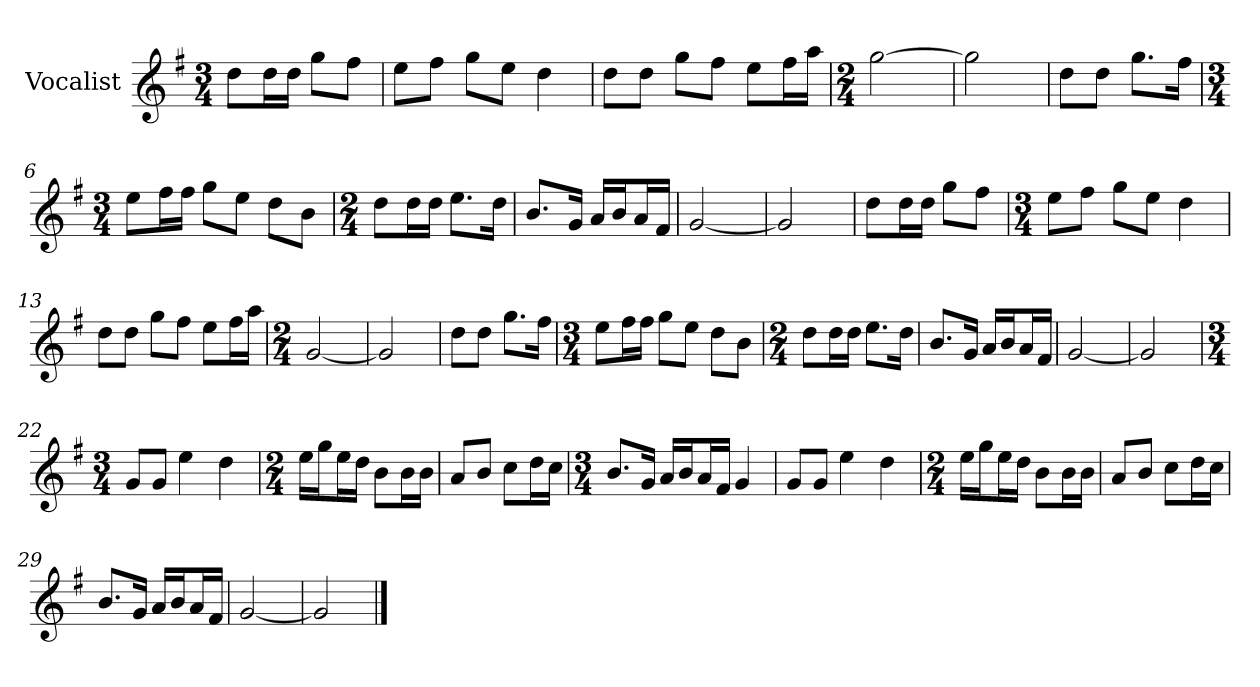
**kern
*part1
*staff1
*I"Vocalist
*k[f#]
*G:
*M3/4
=
8ddL
16ddL
16ddJJ
8ggL
8ff#J
=1
8eeL
8ff#J
8ggL
8eeJ
4dd
=2
8ddL
8ddJ
8ggL
8ff#J
8eeL
16ff#L
16aaJJ
=3
*M2/4
[2gg
=4
2gg]
=5
8ddL
8ddJ
8.ggL
16ff#Jk
=6
*M3/4
8eeL
16ff#L
16ff#JJ
8ggL
8eeJ
8ddL
8bJ
=7
*M2/4
8ddL
16ddL
16ddJJ
8.eeL
16ddJk
=8
8.bL
16gJk
16aLL
16bJ
16aL
16f#JJ
=9
[2g
=10
2g]
=11
8ddL
16ddL
16ddJJ
8ggL
8ff#J
=12
*M3/4
8eeL
8ff#J
8ggL
8eeJ
4dd
=13
8ddL
8ddJ
8ggL
8ff#J
8eeL
16ff#L
16aaJJ
=14
*M2/4
[2g
=15
2g]
=16
8ddL
8ddJ
8.ggL
16ff#Jk
=17
*M3/4
8eeL
16ff#L
16ff#JJ
8ggL
8eeJ
8ddL
8bJ
=18
*M2/4
8ddL
16ddL
16ddJJ
8.eeL
16ddJk
=19
8.bL
16gJk
16aLL
16bJ
16aL
16f#JJ
=20
[2g
=21
2g]
=22
*M3/4
8gL
8gJ
4ee
4dd
=23
*M2/4
16eeLL
16ggJ
16eeL
16ddJJ
8bL
16bL
16bJJ
=24
8aL
8bJ
8ccL
16ddL
16ccJJ
=25
*M3/4
8.bL
16gJk
16aLL
16bJ
16aL
16f#JJ
4g
=26
8gL
8gJ
4ee
4dd
=27
*M2/4
16eeLL
16ggJ
16eeL
16ddJJ
8bL
16bL
16bJJ
=28
8aL
8bJ
8ccL
16ddL
16ccJJ
=29
8.bL
16gJk
16aLL
16bJ
16aL
16f#JJ
=30
[2g
=31
2g]
==
*-
